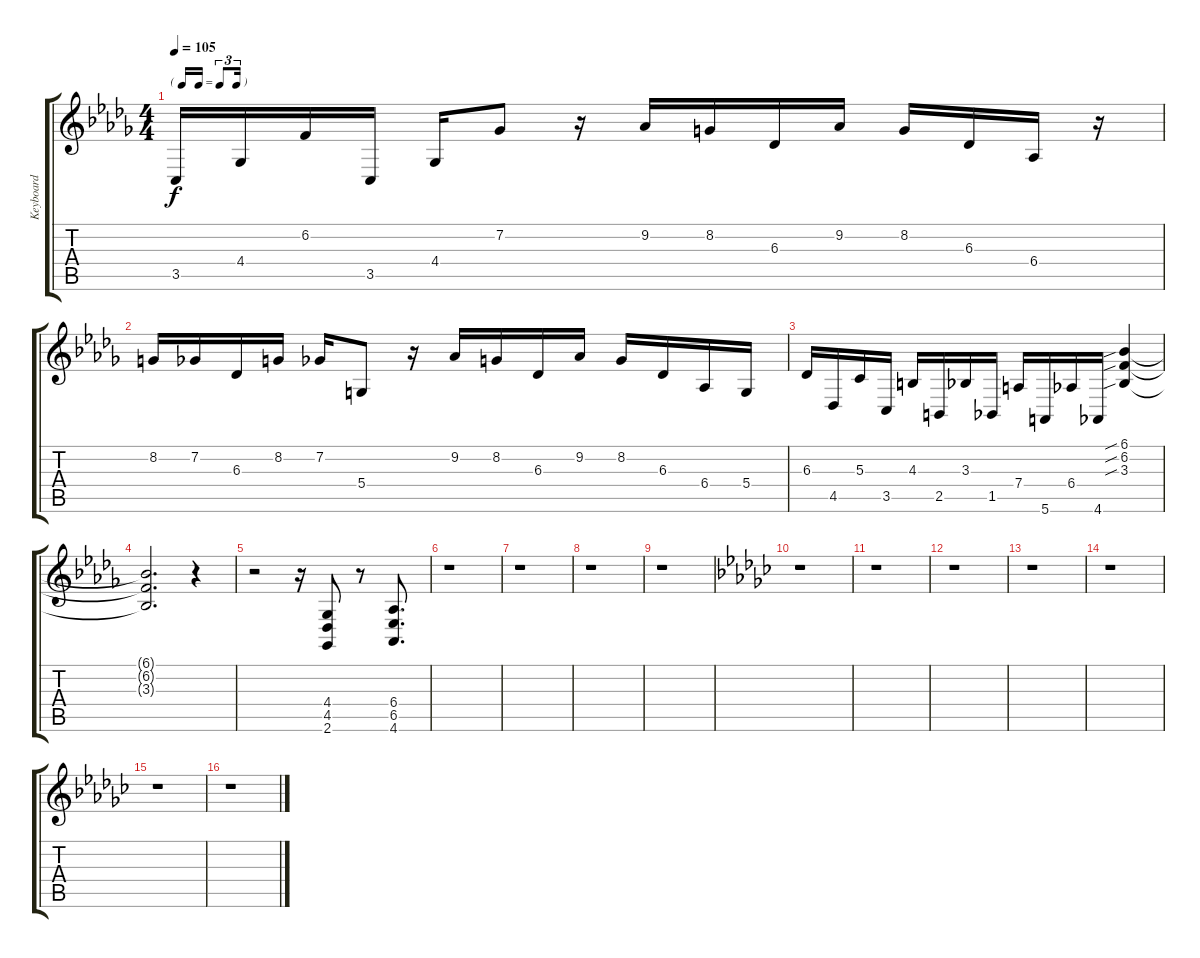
\track ("Keyboard " "Keyboard ") {instrument drawbarorgan}
\staff {score tabs}
\tuning (E4 B3 G3 D3 A2 E2) {hide}
\ts (4 4)
\tf triplet16th
\tempo 105
\clef g2
\ks db
3.5.16{dy f} 4.4.16 6.2.16 3.5.16 4.4.16 7.2.8 r.16 9.2.16 8.2.16 6.3.16 9.2.16 8.2.16 6.3.16 6.4.16 r.16 |
8.2.16 7.2.16 6.3.16 8.2.16 7.2.16 5.4.8 r.16 9.2.16 8.2.16 6.3.16 9.2.16 8.2.16 6.3.16 6.4.16 5.4.16 |
6.3.16 4.5.16 5.3.16 3.5.16 4.3.16 2.5.16 3.3.16 1.5.16 7.4.16 5.6.16 6.4.16 4.6.16 (6.1{sib} 6.2{sib} 3.3{sib}).4 |
(6.1{t} 6.2{t} 3.3{t}).2{d} r.4 |
r.2 r.16 (4.4 4.5 2.6).8 r.8 (6.4 6.5 4.6).8{d} |
r.1 |
r.1 |
r.1 |
r.1 |
\ks gb
r.1 |
r.1 |
r.1 |
r.1 |
r.1 |
r.1 |
r.1
